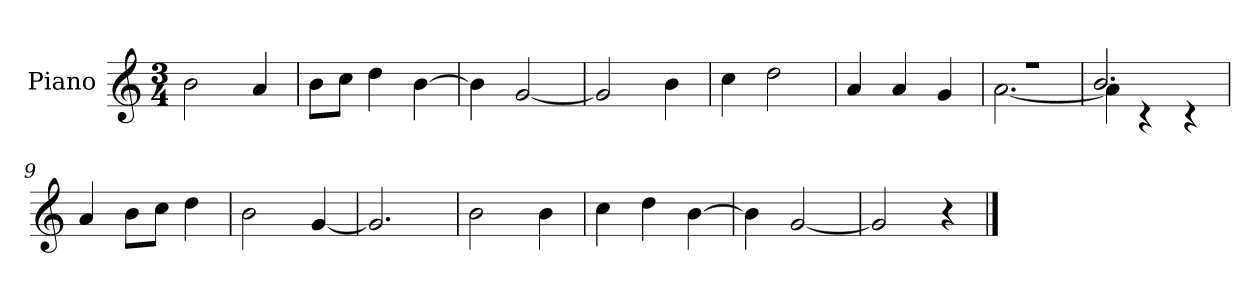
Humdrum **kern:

**kern
*part1
*staff1
*I"Piano
*I'P-no
*clefG2
*k[]
*M3/4
*MM177
=1
2b\
4a/
=2
8b\L
8cc\J
4dd\
[4b\
=3
4b\]
[2g/
=4
2g/]
4b\
=5
4cc\
2dd\
=6
4a/
4a/
4g/
=7
*^
2.r	[2.a\
=8	=8
2.b/	4a\]
.	4r
.	4r
*v	*v
=9
4a/
8b\L
8cc\J
4dd\
=10
2b\
[4g/
=11
2.g/]
=12
2b\
4b\
!!LO:LB:g=z
=13
4cc\
4dd\
[4b\
=14
4b\]
[2g/
=15
2g/]
4r
==
*-
